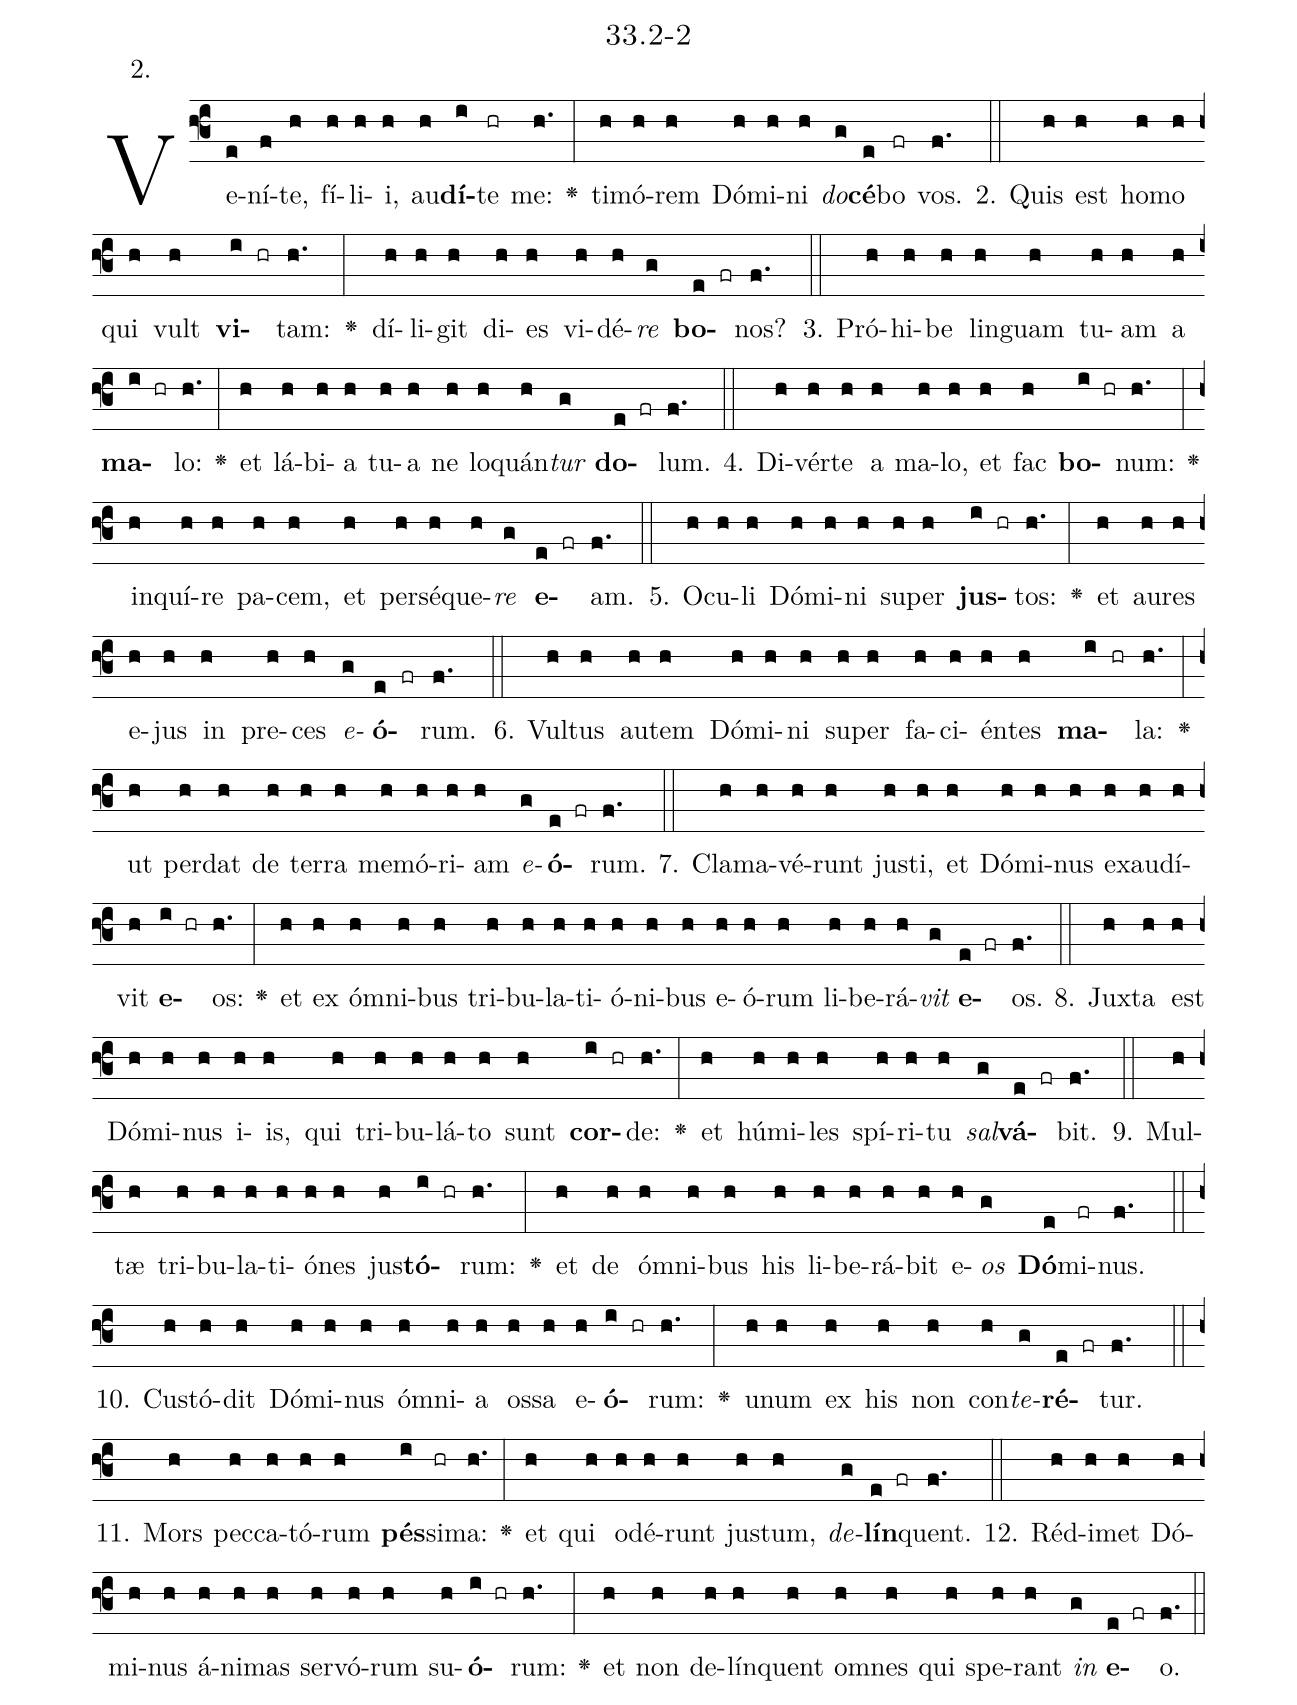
name: 33.2-2;
annotation: 2.;
%%
(f3)Ve(e)ní(f)te,(h) fí(h)li(h)i,(h) au(h)<b>dí</b>(i)te(hr) me:(h.) <v>\greheightstar</v>(:) ti(h)mó(h)rem(h) Dó(h)mi(h)ni(h) <i>do</i>(g)<b>cé</b>(e)bo(fr) vos.(f.) (::)
2. Quis(h) est(h) ho(h)mo(h) qui(h) vult(h) <b>vi</b>(i hr)tam:(h.) <v>\greheightstar</v>(:) dí(h)li(h)git(h) di(h)es(h) vi(h)dé(h)<i>re</i>(g) <b>bo</b>(e fr)nos?(f.) (::)
3. Pró(h)hi(h)be(h) lin(h)guam(h) tu(h)am(h) a(h) <b>ma</b>(i hr)lo:(h.) <v>\greheightstar</v>(:) et(h) lá(h)bi(h)a(h) tu(h)a(h) ne(h) lo(h)quán(h)<i>tur</i>(g) <b>do</b>(e fr)lum.(f.) (::)
4. Di(h)vér(h)te(h) a(h) ma(h)lo,(h) et(h) fac(h) <b>bo</b>(i hr)num:(h.) <v>\greheightstar</v>(:) in(h)quí(h)re(h) pa(h)cem,(h) et(h) per(h)sé(h)que(h)<i>re</i>(g) <b>e</b>(e fr)am.(f.) (::)
5. O(h)cu(h)li(h) Dó(h)mi(h)ni(h) su(h)per(h) <b>jus</b>(i hr)tos:(h.) <v>\greheightstar</v>(:) et(h) au(h)res(h) e(h)jus(h) in(h) pre(h)ces(h) <i>e</i>(g)<b>ó</b>(e fr)rum.(f.) (::)
6. Vul(h)tus(h) au(h)tem(h) Dó(h)mi(h)ni(h) su(h)per(h) fa(h)ci(h)én(h)tes(h) <b>ma</b>(i hr)la:(h.) <v>\greheightstar</v>(:) ut(h) per(h)dat(h) de(h) ter(h)ra(h) me(h)mó(h)ri(h)am(h) <i>e</i>(g)<b>ó</b>(e fr)rum.(f.) (::)
7. Cla(h)ma(h)vé(h)runt(h) jus(h)ti,(h) et(h) Dó(h)mi(h)nus(h) ex(h)au(h)dí(h)vit(h) <b>e</b>(i hr)os:(h.) <v>\greheightstar</v>(:) et(h) ex(h) óm(h)ni(h)bus(h) tri(h)bu(h)la(h)ti(h)ó(h)ni(h)bus(h) e(h)ó(h)rum(h) li(h)be(h)rá(h)<i>vit</i>(g) <b>e</b>(e fr)os.(f.) (::)
8. Jux(h)ta(h) est(h) Dó(h)mi(h)nus(h) i(h)is,(h) qui(h) tri(h)bu(h)lá(h)to(h) sunt(h) <b>cor</b>(i hr)de:(h.) <v>\greheightstar</v>(:) et(h) hú(h)mi(h)les(h) spí(h)ri(h)tu(h) <i>sal</i>(g)<b>vá</b>(e fr)bit.(f.) (::)
9. Mul(h)tæ(h) tri(h)bu(h)la(h)ti(h)ó(h)nes(h) jus(h)<b>tó</b>(i hr)rum:(h.) <v>\greheightstar</v>(:) et(h) de(h) óm(h)ni(h)bus(h) his(h) li(h)be(h)rá(h)bit(h) e(h)<i>os</i>(g) <b>Dó</b>(e)mi(fr)nus.(f.) (::)
10. Cus(h)tó(h)dit(h) Dó(h)mi(h)nus(h) óm(h)ni(h)a(h) os(h)sa(h) e(h)<b>ó</b>(i hr)rum:(h.) <v>\greheightstar</v>(:) u(h)num(h) ex(h) his(h) non(h) con(h)<i>te</i>(g)<b>ré</b>(e fr)tur.(f.) (::)
11. Mors(h) pec(h)ca(h)tó(h)rum(h) <b>pés</b>(i)si(hr)ma:(h.) <v>\greheightstar</v>(:) et(h) qui(h) o(h)dé(h)runt(h) jus(h)tum,(h) <i>de</i>(g)<b>lín</b>(e fr)quent.(f.) (::)
12. Réd(h)i(h)met(h) Dó(h)mi(h)nus(h) á(h)ni(h)mas(h) ser(h)vó(h)rum(h) su(h)<b>ó</b>(i hr)rum:(h.) <v>\greheightstar</v>(:) et(h) non(h) de(h)lín(h)quent(h) om(h)nes(h) qui(h) spe(h)rant(h) <i>in</i>(g) <b>e</b>(e fr)o.(f.) (::)
